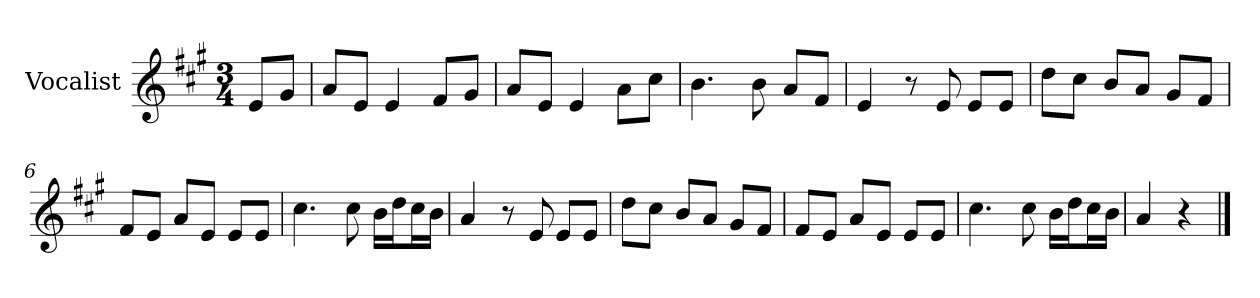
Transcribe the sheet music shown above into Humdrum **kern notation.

**kern
*part1
*staff1
*I"Vocalist
*k[f#c#g#]
*A:
*M3/4
=
8eL
8g#J
=1
8aL
8eJ
4e
8f#L
8g#J
=2
8aL
8eJ
4e
8aL
8cc#J
=3
4.b
8b
8aL
8f#J
=4
4e
8r
8e
8eL
8eJ
=5
8ddL
8cc#J
8bL
8aJ
8g#L
8f#J
=6
8f#L
8eJ
8aL
8eJ
8eL
8eJ
=7
4.cc#
8cc#
16bLL
16ddJ
16cc#L
16bJJ
=8
4a
8r
8e
8eL
8eJ
=9
8ddL
8cc#J
8bL
8aJ
8g#L
8f#J
=10
8f#L
8eJ
8aL
8eJ
8eL
8eJ
=11
4.cc#
8cc#
16bLL
16ddJ
16cc#L
16bJJ
=12
4a
4r
==
*-
